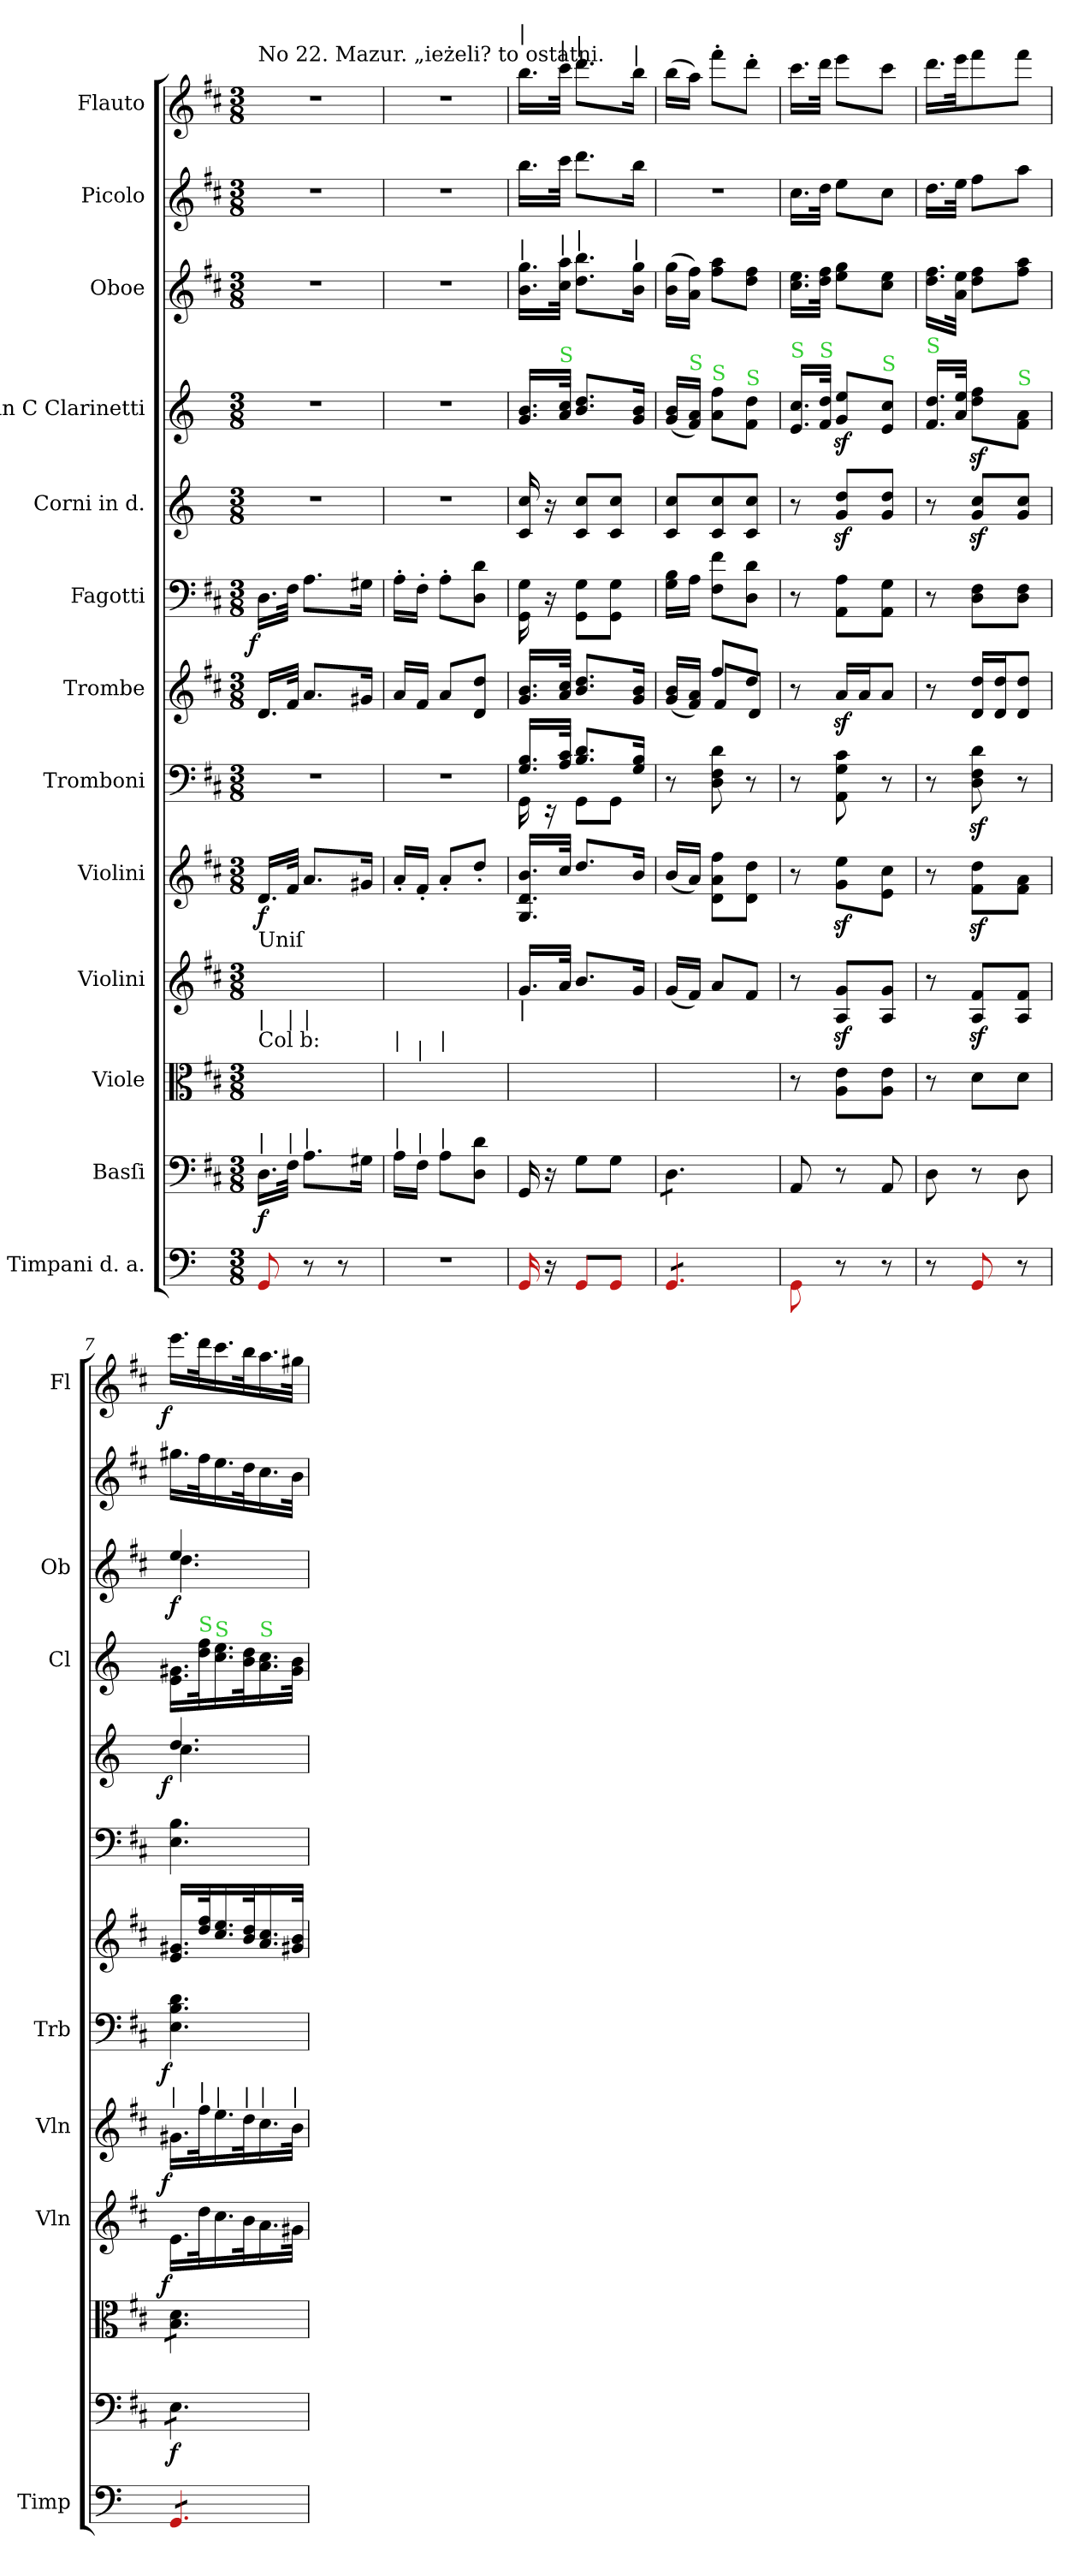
**kern	**kern	**dynam	**kern	**kern	**dynam	**kern	**dynam	**kern	**dynam	**kern	**kern	**dynam	**kern	**dynam	**kern	**kern	**dynam	**kern	**kern	**dynam
*part13	*part12	*part12	*part11	*part10	*part10	*part9	*part9	*part8	*part8	*part7	*part6	*part6	*part5	*part5	*part4	*part3	*part3	*part2	*part1	*part1
*staff13	*staff12	*staff12	*staff11	*staff10	*staff10	*staff9	*staff9	*staff8	*staff8	*staff7	*staff6	*staff6	*staff5	*staff5	*staff4	*staff3	*staff3	*staff2	*staff1	*staff1
*I"Timpani d. a.	*I"Basſi	*	*I"Viole	*I"Violini	*	*I"Violini	*	*I"Tromboni	*	*I"Trombe	*I"Fagotti	*	*I"Corni in d.	*	*I"in C Clarinetti	*I"Oboe	*	*I"Picolo	*I"Flauto	*
*I'Timp	*	*	*	*I'Vln	*	*I'Vln	*	*I'Trb	*	*	*	*	*	*	*I'Cl	*I'Ob	*	*	*I'Fl	*
*clefF4	*clefF4	*	*clefC3	*clefG2	*	*clefG2	*	*clefF4	*	*clefG2	*clefF4	*	*clefG2	*	*clefG2	*clefG2	*	*clefG2	*clefG2	*
*	*	*	*	*	*	*	*	*	*	*	*	*	*ITrd6c10	*	*	*	*	*	*	*
*k[]	*k[f#c#]	*	*k[f#c#]	*k[f#c#]	*	*k[f#c#]	*	*k[f#c#]	*	*k[f#c#]	*k[f#c#]	*	*k[f#c#]	*	*k[]	*k[f#c#]	*	*k[f#c#]	*k[f#c#]	*
*M3/8	*M3/8	*	*M3/8	*M3/8	*	*M3/8	*	*M3/8	*	*M3/8	*M3/8	*	*M3/8	*	*M3/8	*M3/8	*	*M3/8	*M3/8	*
=1	=1	=1	=1	=1	=1	=1	=1	=1	=1	=1	=1	=1	=1	=1	=1	=1	=1	=1	=1	=1
!	!	!	!	!	!	!	!	!	!	!	!	!	!	!	!	!	!	!	!LO:TX:a:t=No 22. Mazur. „ieżeli? to ostatni.	!
!	!	!	!	!LO:TX:a:t=Uniſ	!	!	!	!	!	!	!	!	!	!	!	!	!	!	!	!
!	!	!	!LO:TX:a:t=Col b&colon;	!	!	!	!	!	!	!	!	!	!	!	!	!	!	!	!	!
!	!	!	!LO:TX:a:t=|	!	!	!	!	!	!	!	!	!	!	!	!	!	!	!	!	!
!	!LO:TX:a:t=|	!	!	!	!	!	!	!	!	!	!	!	!	!	!	!	!	!	!	!
!	!	!	!	!	!	!	!	!	!	!	!	!LO:DY:rj	!	!	!	!	!	!	!	!
8Re/	16.D\LL	f	16.d\LLyy	16.d/LLyy	.	16.d/LL	f	4.r	.	16.d/LL	16.D\LL	f	4.r	.	4.r	4.r	.	4.r	4.r	.
!	!	!	!LO:TX:a:t=|	!	!	!	!	!	!	!	!	!	!	!	!	!	!	!	!	!
!	!LO:TX:a:t=|	!	!	!	!	!	!	!	!	!	!	!	!	!	!	!	!	!	!	!
.	32F#\JJk	.	32f#\JJkyy	32f#/JJkyy	.	32f#/JJk	.	.	.	32f#/JJk	32F#\JJk	.	.	.	.	.	.	.	.	.
!	!	!	!LO:TX:a:t=|	!	!	!	!	!	!	!	!	!	!	!	!	!	!	!	!	!
!	!LO:TX:a:t=|	!	!	!	!	!	!	!	!	!	!	!	!	!	!	!	!	!	!	!
8r	8.A\L	.	8.a\Lyy	8.a/Lyy	.	8.a/L	.	.	.	8.a/L	8.A\L	.	.	.	.	.	.	.	.	.
8r	.	.	.	.	.	.	.	.	.	.	.	.	.	.	.	.	.	.	.	.
.	16G#X\Jk	.	16g#X\Jkyy	16g#X/Jkyy	.	16g#X/Jk	.	.	.	16g#X/Jk	16G#X\Jk	.	.	.	.	.	.	.	.	.
=2	=2	=2	=2	=2	=2	=2	=2	=2	=2	=2	=2	=2	=2	=2	=2	=2	=2	=2	=2	=2
!	!	!	!LO:TX:a:t=|	!	!	!	!	!	!	!	!	!	!	!	!	!	!	!	!	!
!	!LO:TX:a:t=|	!	!	!	!	!	!	!	!	!	!	!	!	!	!	!	!	!	!	!
4.r	16A\LL	.	16a\LLyy	16a'/LLyy	.	16a'/LL	.	4.r	.	16a/LL	16A'\LL	.	4.r	.	4.r	4.r	.	4.r	4.r	.
!	!	!	!LO:TX:a:t=|	!	!	!	!	!	!	!	!	!	!	!	!	!	!	!	!	!
!	!LO:TX:a:t=|	!	!	!	!	!	!	!	!	!	!	!	!	!	!	!	!	!	!	!
.	16F#\JJ	.	16f#\JJyy	16f#'/JJyy	.	16f#'/JJ	.	.	.	16f#/JJ	16F#'\JJ	.	.	.	.	.	.	.	.	.
!	!	!	!LO:TX:a:t=|	!	!	!	!	!	!	!	!	!	!	!	!	!	!	!	!	!
!	!LO:TX:a:t=|	!	!	!	!	!	!	!	!	!	!	!	!	!	!	!	!	!	!	!
.	8A\L	.	8a\Lyy	8a'/Lyy	.	8a'/L	.	.	.	8a/L	8A'\L	.	.	.	.	.	.	.	.	.
.	8D\ 8d\J	.	8dyy\ 8ddyy\J	8dd'/Jyy	.	8dd'/J	.	.	.	8d/ 8dd/J	8D\ 8d\J	.	.	.	.	.	.	.	.	.
=3	=3	=3	=3	=3	=3	=3	=3	=3	=3	=3	=3	=3	=3	=3	=3	=3	=3	=3	=3	=3
*	*	*	*	*	*	*	*	*^	*	*	*	*	*	*	*	*	*	*	*	*
!	!	!	!	!	!	!	!	!	!	!	!	!	!	!	!	!	!	!	!	!LO:TX:a:t=|	!
!	!	!	!	!	!	!	!	!	!	!	!	!	!	!	!	!	!LO:TX:a:t=|	!	!	!	!
!	!	!	!	!LO:TX:b:t=|	!	!	!	!	!	!	!	!	!	!	!	!	!	!	!	!	!
16Re/	16GG/	.	16G/yy	16.g/LL	.	16.G/ 16.d/ 16.b/LL	.	16.G/ 16.B/LL	16GG\	.	16.g/ 16.b/LL	16GG\ 16G\	.	16D/ 16d/	.	16.g/ 16.b/LL	16.b\ 16.gg\LL	.	16.bb\LL	16.bb\LL	.
16r	16r	.	16ryy	.	.	.	.	.	16r	.	.	16r	.	16r	.	.	.	.	.	.	.
!	!	!	!	!	!	!	!	!	!	!	!	!	!	!	!	!	!	!	!	!LO:TX:a:t=|	!
!	!	!	!	!	!	!	!	!	!	!	!	!	!	!	!	!	!LO:TX:a:t=|	!	!	!	!
!	!	!	!	!	!	!	!	!	!	!	!	!	!	!	!	!LO:TX:a:color=limegreen:t=S	!	!	!	!	!
.	.	.	.	32a/JJk	.	32cc#/JJk	.	32A/ 32c#/JJk	.	.	32a/ 32cc#/JJk	.	.	.	.	32a/ 32cc/JJk	32cc#\ 32aa\JJk	.	32ccc#\JJk	32ccc#\JJk	.
!	!	!	!	!	!	!	!	!	!	!	!	!	!	!	!	!	!	!	!	!LO:TX:a:t=|	!
!	!	!	!	!	!	!	!	!	!	!	!	!	!	!	!	!	!LO:TX:a:t=|	!	!	!	!
8Re/L	8G\L	.	8g\Lyy	8.b/L	.	8.dd/L	.	8.B/ 8.d/L	8GG\L	.	8.b/ 8.dd/L	8GG\ 8G\L	.	8D/ 8d/L	.	8.b/ 8.dd/L	8.dd\ 8.bb\L	.	8.ddd\L	8.ddd\L	.
8Re/J	8G\J	.	8g\Jyy	.	.	.	.	.	8GG\J	.	.	8GG\ 8G\J	.	8D/ 8d/J	.	.	.	.	.	.	.
!	!	!	!	!	!	!	!	!	!	!	!	!	!	!	!	!	!	!	!	!LO:TX:a:t=|	!
!	!	!	!	!	!	!	!	!	!	!	!	!	!	!	!	!	!LO:TX:a:t=|	!	!	!	!
.	.	.	.	16g/Jk	.	16b/Jk	.	16G/ 16B/Jk	.	.	16g/ 16b/Jk	.	.	.	.	16g/ 16b/Jk	16b\ 16gg\Jk	.	16bb\Jk	16bb\Jk	.
*	*	*	*	*	*	*	*	*v	*v	*	*	*	*	*	*	*	*	*	*	*	*
=4	=4	=4	=4	=4	=4	=4	=4	=4	=4	=4	=4	=4	=4	=4	=4	=4	=4	=4	=4	=4
*	*	*	*	*	*	*	*	*	*	*^	*	*	*	*	*	*	*	*	*	*
*tremolo	*	*	*	*	*	*	*	*	*	*	*	*	*	*	*	*	*	*	*	*	*
*	*tremolo	*	*	*	*	*	*	*	*	*	*	*	*	*	*	*	*	*	*	*	*
8Re/L	8D\L	.	8d\Lyy	(16g/LL	.	(16b/LL	.	8r	.	(16g/ 16b/LL	16ryy	16G\ 16B\LL	.	8D/ 8d/L	.	(16g/ 16b/LL	(16b\ 16gg\LL	.	4.r	(16bb\LL	.
!	!	!	!	!	!	!	!	!	!	!	!	!	!	!	!	!LO:TX:a:color=limegreen:t=S	!	!	!	!	!
.	.	.	.	16f#/JJ)	.	16a/JJ)	.	.	.	16f#/ 16a/JJ)	16ryy	16A\JJ	.	.	.	16f/ 16a/JJ)	16a\ 16ff#\JJ)	.	.	16aa\JJ)	.
!	!	!	!	!	!	!	!	!	!	!	!	!	!	!	!	!LO:TX:a:color=limegreen:t=S	!	!	!	!	!
8Re/	8D\	.	8d\yy	8a/L	.	8d\ 8a\ 8ff#\L	.	8D\ 8F#\ 8d\	.	8ff#/L	8f#/L	8F#\ 8f#\L	.	8D/ 8d/	.	8a\ 8ff\L	8ff#\ 8aa\L	.	.	8fff#'\L	.
!	!	!	!	!	!	!	!	!	!	!	!	!	!	!	!	!LO:TX:a:color=limegreen:t=S	!	!	!	!	!
8Re/J	8D\J	.	8d\Jyy	8f#/J	.	8d\ 8dd\J	.	8r	.	8dd/J	8d/J	8D\ 8d\J	.	8D/ 8d/J	.	8f\ 8dd\J	8dd\ 8ff#\J	.	.	8ddd'\J	.
*	*Xtremolo	*	*	*	*	*	*	*	*	*	*	*	*	*	*	*	*	*	*	*	*
*Xtremolo	*	*	*	*	*	*	*	*	*	*	*	*	*	*	*	*	*	*	*	*	*
=5	=5	=5	=5	=5	=5	=5	=5	=5	=5	=5	=5	=5	=5	=5	=5	=5	=5	=5	=5	=5	=5
!	!	!	!	!	!	!	!	!	!	!	!	!	!	!	!	!LO:TX:a:color=limegreen:t=S	!	!	!	!	!
*	*	*	*	*	*	*	*	*	*	*v	*v	*	*	*	*	*	*	*	*	*	*
8Re\	8AA/	.	8r	8r	.	8r	.	8r	.	8r	8r	.	8r	.	16.e/ 16.cc/LL	16.cc#\ 16.ee\LL	.	16.cc#\LL	16.ccc#\LL	.
!	!	!	!	!	!	!	!	!	!	!	!	!	!	!	!LO:TX:a:color=limegreen:t=S	!	!	!	!	!
.	.	.	.	.	.	.	.	.	.	.	.	.	.	.	32f/ 32dd/JJk	32dd\ 32ff#\JJk	.	32dd\JJk	32ddd\JJk	.
8r	8r	.	8A\ 8e\L	8Az/ 8gz/L	.	8gz\ 8eez\L	.	8AA\ 8G\ 8c#\	.	16az/LL	8AA\ 8A\L	.	8Az/ 8ez/L	.	8gz/ 8eez/L	8ee\ 8gg\L	.	8ee\L	8eee\L	.
.	.	.	.	.	.	.	.	.	.	16a/J	.	.	.	.	.	.	.	.	.	.
!	!	!	!	!	!	!	!	!	!	!	!	!	!	!	!LO:TX:a:color=limegreen:t=S	!	!	!	!	!
8r	8AA/	.	8A\ 8e\J	8A/ 8g/J	.	8e\ 8cc#\J	.	8r	.	8a/J	8AA\ 8G\J	.	8A/ 8e/J	.	8e/ 8cc/J	8cc#\ 8ee\J	.	8cc#\J	8ccc#\J	.
=6	=6	=6	=6	=6	=6	=6	=6	=6	=6	=6	=6	=6	=6	=6	=6	=6	=6	=6	=6	=6
!	!	!	!	!	!	!	!	!	!	!	!	!	!	!	!LO:TX:a:color=limegreen:t=S	!	!	!	!	!
8r	8D\	.	8r	8r	.	8r	.	8r	.	8r	8r	.	8r	.	16.f/ 16.dd/LL	16.dd\ 16.ff#\LL	.	16.dd\LL	16.ddd\LL	.
.	.	.	.	.	.	.	.	.	.	.	.	.	.	.	32a/ 32ee/JJk	32a\ 32ee\JJk	.	32ee\JJk	32eee\JK	.
8Re/	8r	.	8d\L	8Az/ 8f#z/L	.	8f#z\ 8ddz\L	.	8Dz\ 8F#z\ 8dz\	.	16d/ 16dd/LL	8D\ 8F#\L	.	8Az/ 8dz/L	.	8ddz\ 8ffz\L	8dd\ 8ff#\L	.	8ff#\L	8fff#\	.
.	.	.	.	.	.	.	.	.	.	16d/ 16dd/J	.	.	.	.	.	.	.	.	.	.
!	!	!	!	!	!	!	!	!	!	!	!	!	!	!	!LO:TX:a:color=limegreen:t=S	!	!	!	!	!
8r	8D\	.	8d\J	8A/ 8f#/J	.	8f#\ 8a\J	.	8r	.	8d/ 8dd/J	8D\ 8F#\J	.	8A/ 8d/J	.	8f\ 8a\J	8ff#\ 8aa\J	.	8aa\J	8fff#\J	.
=7	=7	=7	=7	=7	=7	=7	=7	=7	=7	=7	=7	=7	=7	=7	=7	=7	=7	=7	=7	=7
*	*	*	*	*	*	*	*	*	*	*	*	*	*^	*	*	*^	*	*	*	*
!	!	!	!	!	!	!LO:TX:a:t=|	!	!	!	!	!	!	!	!	!	!	!	!	!	!	!	!
!	!	!	!	!	!LO:DY:rj	!	!LO:DY:rj	!	!LO:DY:rj	!	!	!	!	!	!LO:DY:rj	!	!	!	!	!	!	!LO:DY:rj
*tremolo	*	*	*	*	*	*	*	*	*	*	*	*	*	*	*	*	*	*	*	*	*	*
*	*tremolo	*	*	*	*	*	*	*	*	*	*	*	*	*	*	*	*	*	*	*	*	*
*	*	*	*tremolo	*	*	*	*	*	*	*	*	*	*	*	*	*	*	*	*	*	*	*
8Re/L	8E\L	f	8B\ 8d\L	16.e\LL	f	16.g#X\LL	f	4.E\ 4.B\ 4.d\	f	16.e/ 16.g#X/LL	4.E\ 4.B\	.	4.e/	4.d\	f	16.e\ 16.g#X\LL	4.ee/	4.dd\	f	16.gg#X\LL	16.eee\LL	f
!	!	!	!	!	!	!	!	!	!	!	!	!	!	!	!	!LO:TX:a:color=limegreen:t=S	!	!	!	!	!	!
!	!	!	!	!	!	!LO:TX:a:t=|	!	!	!	!	!	!	!	!	!	!	!	!	!	!	!	!
.	.	.	.	32dd\K	.	32ff#\K	.	.	.	32dd/ 32ff#/K	.	.	.	.	.	32dd\ 32ff\K	.	.	.	32ff#\K	32ddd\K	.
!	!	!	!	!	!	!	!	!	!	!	!	!	!	!	!	!LO:TX:a:color=limegreen:t=S	!	!	!	!	!	!
!	!	!	!	!	!	!LO:TX:a:t=|	!	!	!	!	!	!	!	!	!	!	!	!	!	!	!	!
8Re/	8E\	.	8B\ 8d\	16.cc#\	.	16.ee\	.	.	.	16.cc#/ 16.ee/	.	.	.	.	.	16.cc\ 16.ee\	.	.	.	16.ee\	16.ccc#\	.
!	!	!	!	!	!	!LO:TX:a:t=|	!	!	!	!	!	!	!	!	!	!	!	!	!	!	!	!
.	.	.	.	32b\K	.	32dd\K	.	.	.	32b/ 32dd/K	.	.	.	.	.	32b\ 32dd\K	.	.	.	32dd\K	32bb\K	.
!	!	!	!	!	!	!	!	!	!	!	!	!	!	!	!	!LO:TX:a:color=limegreen:t=S	!	!	!	!	!	!
!	!	!	!	!	!	!LO:TX:a:t=|	!	!	!	!	!	!	!	!	!	!	!	!	!	!	!	!
8Re/J	8E\J	.	8B\ 8d\J	16.a\	.	16.cc#\	.	.	.	16.a/ 16.cc#/	.	.	.	.	.	16.a\ 16.cc\	.	.	.	16.cc#\	16.aa\	.
*	*	*	*Xtremolo	*	*	*	*	*	*	*	*	*	*	*	*	*	*	*	*	*	*	*
*	*Xtremolo	*	*	*	*	*	*	*	*	*	*	*	*	*	*	*	*	*	*	*	*	*
*Xtremolo	*	*	*	*	*	*	*	*	*	*	*	*	*	*	*	*	*	*	*	*	*	*
!	!	!	!	!	!	!LO:TX:a:t=|	!	!	!	!	!	!	!	!	!	!	!	!	!	!	!	!
.	.	.	.	32g#X\JJk	.	32b\JJk	.	.	.	32g#X/ 32b/JJk	.	.	.	.	.	32g#\ 32b\JJk	.	.	.	32b\JJk	32gg#X\JJk	.
*	*	*	*	*	*	*	*	*	*	*	*	*	*v	*v	*	*	*v	*v	*	*	*	*
=	=	=	=	=	=	=	=	=	=	=	=	=	=	=	=	=	=	=	=	=
*-	*-	*-	*-	*-	*-	*-	*-	*-	*-	*-	*-	*-	*-	*-	*-	*-	*-	*-	*-	*-
